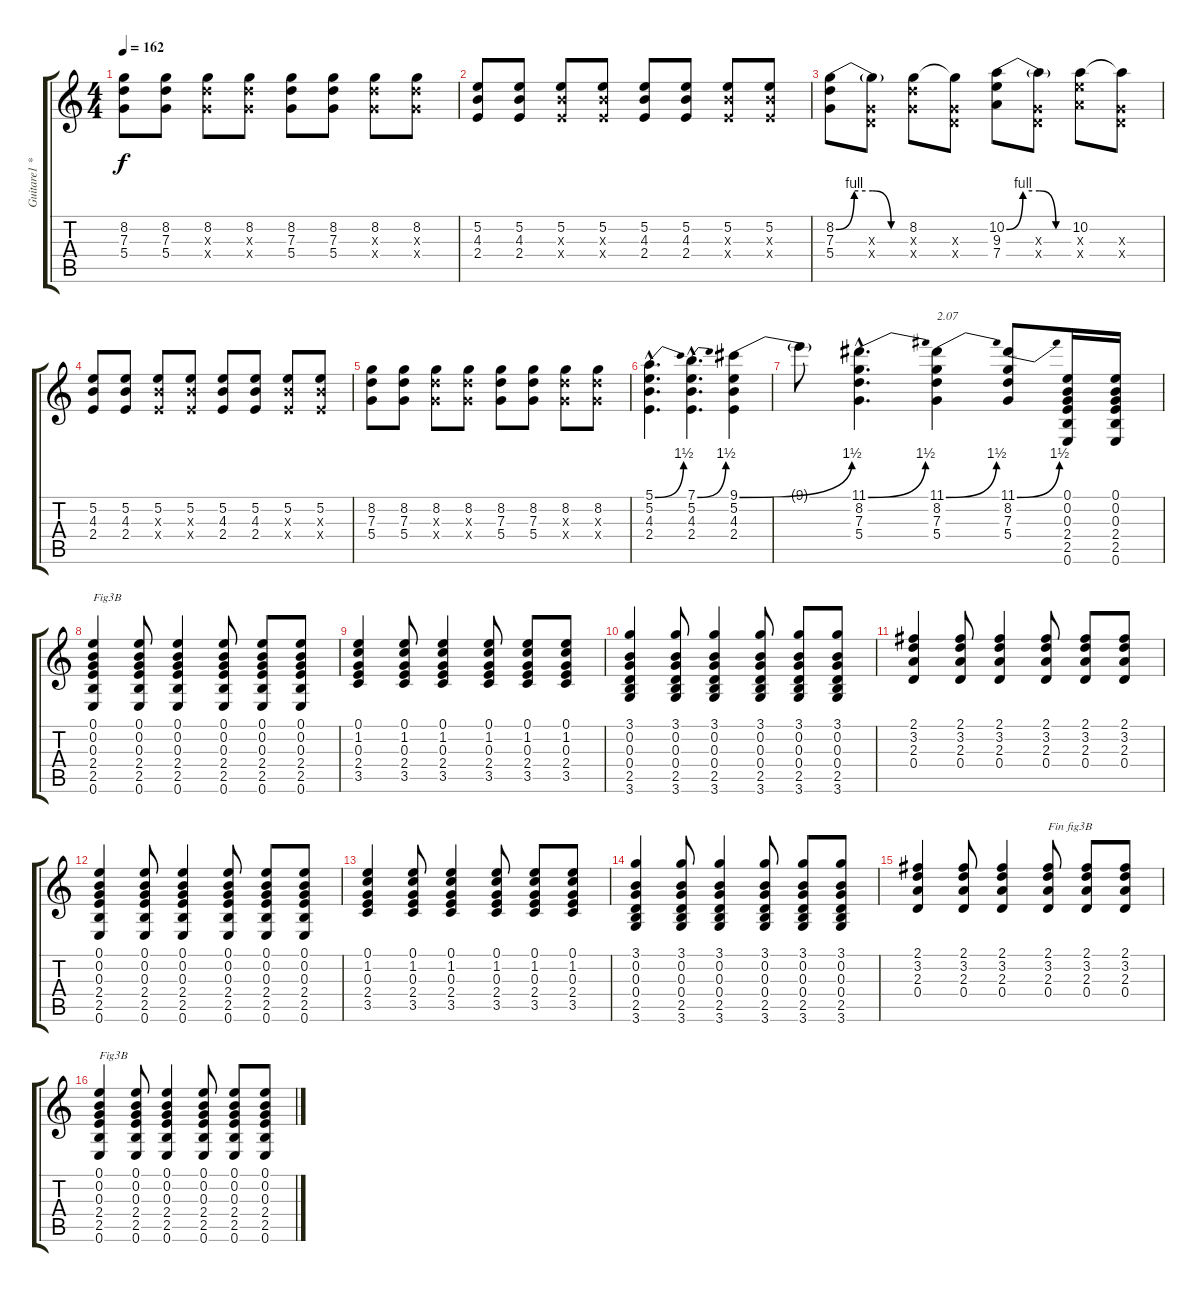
\track ("Guitare1 *" "Guitare1 *") {instrument acousticguitarsteel}
\staff {score tabs}
\tuning (E4 B3 G3 D3 A2 E2) {hide}
\ts (4 4)
\tempo 162
\clef g2
\ks c
(8.2 7.3 5.4).8{dy f} (8.2 7.3 5.4).8 (8.2 7.3{x} 5.4{x}).8 (8.2 7.3{x} 5.4{x}).8 (8.2 7.3 5.4).8 (8.2 7.3 5.4).8 (8.2 7.3{x} 5.4{x}).8 (8.2 7.3{x} 5.4{x}).8 |
(5.2 4.3 2.4).8 (5.2 4.3 2.4).8 (5.2 4.3{x} 2.4{x}).8 (5.2 4.3{x} 2.4{x}).8 (5.2 4.3 2.4).8 (5.2 4.3 2.4).8 (5.2 4.3{x} 2.4{x}).8 (5.2 4.3{x} 2.4{x}).8 |
(8.2{be (custom 0 0 15 4 30 4 45 0 60 0)} 7.3 5.4).8 (8.2{t} 0.3{x} 0.4{x}).8 (8.2 7.3{x} 5.4{x}).8 (8.2{t} 0.3{x} 0.4{x}).8 (10.2{be (custom 0 0 15 4 30 4 45 0 60 0)} 9.3 7.4).8 (10.2{t} 0.3{x} 0.4{x}).8 (10.2 9.3{x} 7.4{x}).8 (10.2{t} 0.3{x} 0.4{x}).8 |
(5.2 4.3 2.4).8 (5.2 4.3 2.4).8 (5.2 4.3{x} 2.4{x}).8 (5.2 4.3{x} 2.4{x}).8 (5.2 4.3 2.4).8 (5.2 4.3 2.4).8 (5.2 4.3{x} 2.4{x}).8 (5.2 4.3{x} 2.4{x}).8 |
(8.2 7.3 5.4).8 (8.2 7.3 5.4).8 (8.2 7.3{x} 5.4{x}).8 (8.2 7.3{x} 5.4{x}).8 (8.2 7.3 5.4).8 (8.2 7.3 5.4).8 (8.2 7.3{x} 5.4{x}).8 (8.2 7.3{x} 5.4{x}).8 |
(5.1{be (bend 0 0 60 6) hac} 5.2{hac} 4.3{hac} 2.4{hac}).4{d} (7.1{be (bend 0 0 60 6) hac} 5.2{hac} 4.3{hac} 2.4{hac}).4{d} (9.1{be (bend 0 0 60 6)} 5.2 4.3 2.4).4 |
9.1{t}.8 (11.1{be (bend 0 0 60 6) hac} 8.2{hac} 7.3{hac} 5.4{hac}).4{d} (11.1{be (bend 0 0 60 6)} 8.2 7.3 5.4).4{txt "2.07"} (11.1{be (bend 0 0 60 6)} 8.2 7.3 5.4).8 (0.1 0.2 0.3 2.4 2.5 0.6).16 (0.1 0.2 0.3 2.4 2.5 0.6).16 |
(0.1 0.2 0.3 2.4 2.5 0.6).4{txt "Fig3B"} (0.1 0.2 0.3 2.4 2.5 0.6).8 (0.1 0.2 0.3 2.4 2.5 0.6).4 (0.1 0.2 0.3 2.4 2.5 0.6).8 (0.1 0.2 0.3 2.4 2.5 0.6).8 (0.1 0.2 0.3 2.4 2.5 0.6).8 |
(0.1 1.2 0.3 2.4 3.5).4 (0.1 1.2 0.3 2.4 3.5).8 (0.1 1.2 0.3 2.4 3.5).4 (0.1 1.2 0.3 2.4 3.5).8 (0.1 1.2 0.3 2.4 3.5).8 (0.1 1.2 0.3 2.4 3.5).8 |
(3.1 0.2 0.3 0.4 2.5 3.6).4 (3.1 0.2 0.3 0.4 2.5 3.6).8 (3.1 0.2 0.3 0.4 2.5 3.6).4 (3.1 0.2 0.3 0.4 2.5 3.6).8 (3.1 0.2 0.3 0.4 2.5 3.6).8 (3.1 0.2 0.3 0.4 2.5 3.6).8 |
(2.1 3.2 2.3 0.4).4 (2.1 3.2 2.3 0.4).8 (2.1 3.2 2.3 0.4).4 (2.1 3.2 2.3 0.4).8 (2.1 3.2 2.3 0.4).8 (2.1 3.2 2.3 0.4).8 |
(0.1 0.2 0.3 2.4 2.5 0.6).4 (0.1 0.2 0.3 2.4 2.5 0.6).8 (0.1 0.2 0.3 2.4 2.5 0.6).4 (0.1 0.2 0.3 2.4 2.5 0.6).8 (0.1 0.2 0.3 2.4 2.5 0.6).8 (0.1 0.2 0.3 2.4 2.5 0.6).8 |
(0.1 1.2 0.3 2.4 3.5).4 (0.1 1.2 0.3 2.4 3.5).8 (0.1 1.2 0.3 2.4 3.5).4 (0.1 1.2 0.3 2.4 3.5).8 (0.1 1.2 0.3 2.4 3.5).8 (0.1 1.2 0.3 2.4 3.5).8 |
(3.1 0.2 0.3 0.4 2.5 3.6).4 (3.1 0.2 0.3 0.4 2.5 3.6).8 (3.1 0.2 0.3 0.4 2.5 3.6).4 (3.1 0.2 0.3 0.4 2.5 3.6).8 (3.1 0.2 0.3 0.4 2.5 3.6).8 (3.1 0.2 0.3 0.4 2.5 3.6).8 |
(2.1 3.2 2.3 0.4).4 (2.1 3.2 2.3 0.4).8 (2.1 3.2 2.3 0.4).4 (2.1 3.2 2.3 0.4).8{txt "Fin fig3B"} (2.1 3.2 2.3 0.4).8 (2.1 3.2 2.3 0.4).8 |
(0.1 0.2 0.3 2.4 2.5 0.6).4{txt "Fig3B"} (0.1 0.2 0.3 2.4 2.5 0.6).8 (0.1 0.2 0.3 2.4 2.5 0.6).4 (0.1 0.2 0.3 2.4 2.5 0.6).8 (0.1 0.2 0.3 2.4 2.5 0.6).8 (0.1 0.2 0.3 2.4 2.5 0.6).8
